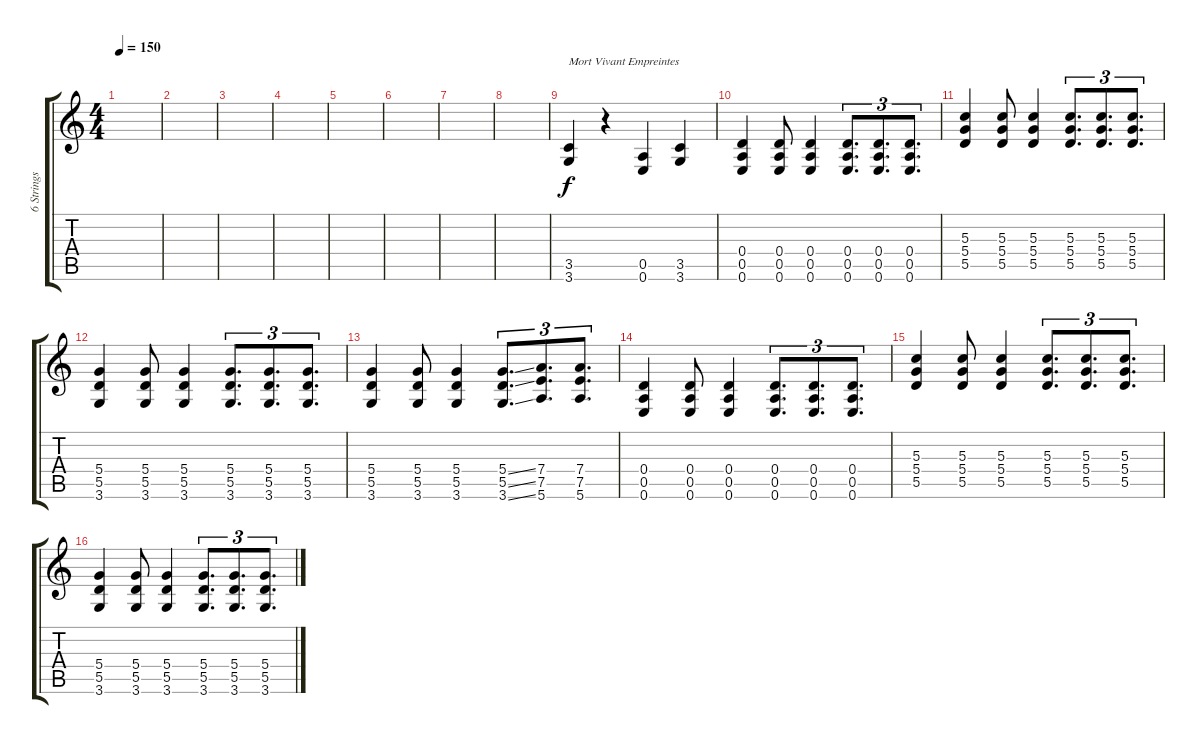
\track ("6 Strings Guitar Standart Tuning" "6 Strings ") {instrument distortionguitar}
\staff {score tabs}
\tuning (E4 B3 G3 D3 A2 E2) {hide}
\ts (4 4)
\tempo 150
\clef g2
\ks c
|
|
|
|
|
|
|
|
(3.5 3.6).4{txt "Mort Vivant Empreintes"} r.4 (0.5 0.6).4 (3.5 3.6).4 |
(0.4 0.5 0.6).4 (0.4 0.5 0.6).8 (0.4 0.5 0.6).4 (0.4 0.5 0.6).8{d tu (3 2)} (0.4 0.5 0.6).8{d tu (3 2)} (0.4 0.5 0.6).8{d tu (3 2)} |
(5.3 5.4 5.5).4 (5.3 5.4 5.5).8 (5.3 5.4 5.5).4 (5.3 5.4 5.5).8{d tu (3 2)} (5.3 5.4 5.5).8{d tu (3 2)} (5.3 5.4 5.5).8{d tu (3 2)} |
(5.4 5.5 3.6).4 (5.4 5.5 3.6).8 (5.4 5.5 3.6).4 (5.4 5.5 3.6).8{d tu (3 2)} (5.4 5.5 3.6).8{d tu (3 2)} (5.4 5.5 3.6).8{d tu (3 2)} |
(5.4 5.5 3.6).4 (5.4 5.5 3.6).8 (5.4 5.5 3.6).4 (5.4{ss} 5.5{ss} 3.6{ss}).8{d tu (3 2)} (7.4 7.5 5.6).8{d tu (3 2)} (7.4 7.5 5.6).8{d tu (3 2)} |
(0.4 0.5 0.6).4 (0.4 0.5 0.6).8 (0.4 0.5 0.6).4 (0.4 0.5 0.6).8{d tu (3 2)} (0.4 0.5 0.6).8{d tu (3 2)} (0.4 0.5 0.6).8{d tu (3 2)} |
(5.3 5.4 5.5).4 (5.3 5.4 5.5).8 (5.3 5.4 5.5).4 (5.3 5.4 5.5).8{d tu (3 2)} (5.3 5.4 5.5).8{d tu (3 2)} (5.3 5.4 5.5).8{d tu (3 2)} |
(5.4 5.5 3.6).4 (5.4 5.5 3.6).8 (5.4 5.5 3.6).4 (5.4 5.5 3.6).8{d tu (3 2)} (5.4 5.5 3.6).8{d tu (3 2)} (5.4 5.5 3.6).8{d tu (3 2)}
